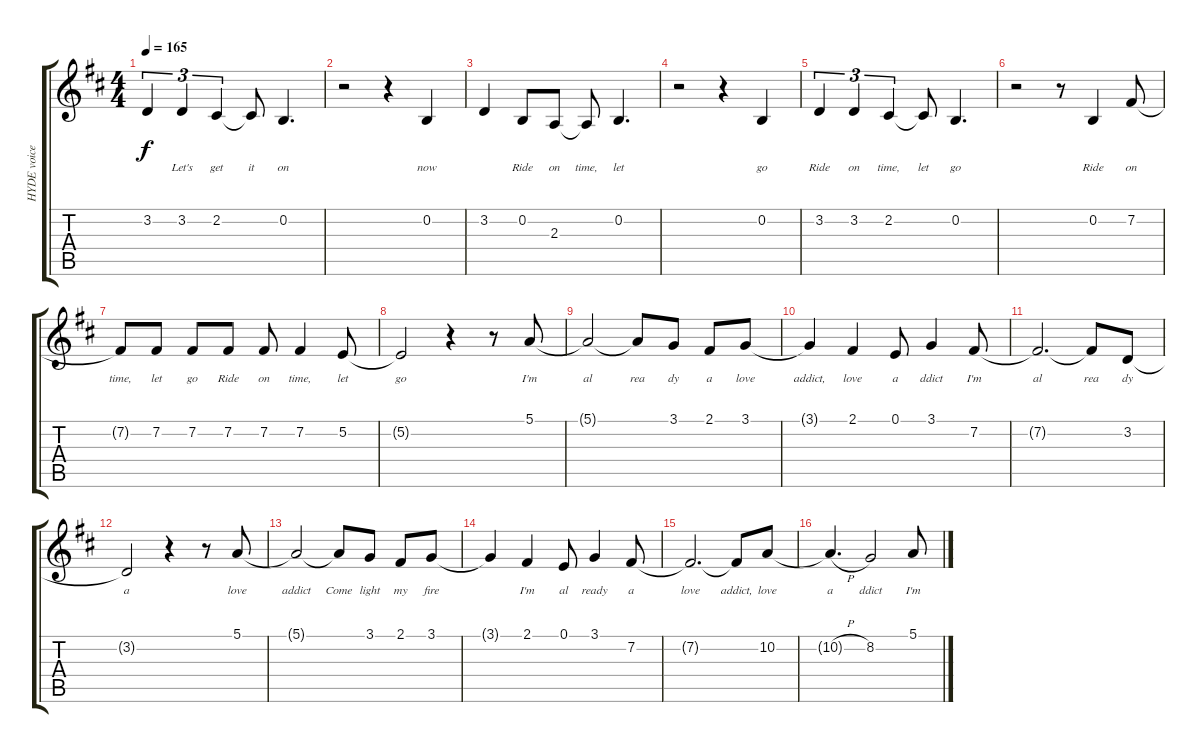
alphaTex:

\track ("HYDE voice" "HYDE voice") {instrument flute}
\staff {score tabs}
\tuning (E4 B3 G3 D3 A2 E2) {hide}
\ts (4 4)
\tempo 165
\clef g2
\ks d
3.2.4{tu (3 2) lyrics (0 "") lyrics (1 "") lyrics (2 "") lyrics (3 "") lyrics (4 "") dy f} 3.2.4{tu (3 2) lyrics (0 "Let's") lyrics (1 "") lyrics (2 "") lyrics (3 "") lyrics (4 "")} 2.2.4{tu (3 2) lyrics (0 "get") lyrics (1 "") lyrics (2 "") lyrics (3 "") lyrics (4 "")} 2.2{t}.8{lyrics (0 "it") lyrics (1 "") lyrics (2 "") lyrics (3 "") lyrics (4 "")} 0.2.4{d lyrics (0 "on") lyrics (1 "") lyrics (2 "") lyrics (3 "") lyrics (4 "")} |
r.2 r.4 0.2.4{lyrics (0 "now") lyrics (1 "") lyrics (2 "") lyrics (3 "") lyrics (4 "")} |
3.2.4{lyrics (0 "") lyrics (1 "") lyrics (2 "") lyrics (3 "") lyrics (4 "")} 0.2.8{lyrics (0 "Ride") lyrics (1 "") lyrics (2 "") lyrics (3 "") lyrics (4 "")} 2.3.8{lyrics (0 "on") lyrics (1 "") lyrics (2 "") lyrics (3 "") lyrics (4 "")} 2.3{t}.8{lyrics (0 "time,") lyrics (1 "") lyrics (2 "") lyrics (3 "") lyrics (4 "")} 0.2.4{d lyrics (0 "let") lyrics (1 "") lyrics (2 "") lyrics (3 "") lyrics (4 "")} |
r.2 r.4 0.2.4{lyrics (0 "go") lyrics (1 "") lyrics (2 "") lyrics (3 "") lyrics (4 "")} |
3.2.4{tu (3 2) lyrics (0 "Ride") lyrics (1 "") lyrics (2 "") lyrics (3 "") lyrics (4 "")} 3.2.4{tu (3 2) lyrics (0 "on") lyrics (1 "") lyrics (2 "") lyrics (3 "") lyrics (4 "")} 2.2.4{tu (3 2) lyrics (0 "time,") lyrics (1 "") lyrics (2 "") lyrics (3 "") lyrics (4 "")} 2.2{t}.8{lyrics (0 "let") lyrics (1 "") lyrics (2 "") lyrics (3 "") lyrics (4 "")} 0.2.4{d lyrics (0 "go") lyrics (1 "") lyrics (2 "") lyrics (3 "") lyrics (4 "")} |
r.2 r.8 0.2.4{lyrics (0 "Ride") lyrics (1 "") lyrics (2 "") lyrics (3 "") lyrics (4 "")} 7.2.8{lyrics (0 "on") lyrics (1 "") lyrics (2 "") lyrics (3 "") lyrics (4 "")} |
7.2{t}.8{lyrics (0 "time,") lyrics (1 "") lyrics (2 "") lyrics (3 "") lyrics (4 "")} 7.2.8{lyrics (0 "let") lyrics (1 "") lyrics (2 "") lyrics (3 "") lyrics (4 "")} 7.2.8{lyrics (0 "go") lyrics (1 "") lyrics (2 "") lyrics (3 "") lyrics (4 "")} 7.2.8{lyrics (0 "Ride") lyrics (1 "") lyrics (2 "") lyrics (3 "") lyrics (4 "")} 7.2.8{lyrics (0 "on") lyrics (1 "") lyrics (2 "") lyrics (3 "") lyrics (4 "")} 7.2.4{lyrics (0 "time,") lyrics (1 "") lyrics (2 "") lyrics (3 "") lyrics (4 "")} 5.2.8{lyrics (0 "let") lyrics (1 "") lyrics (2 "") lyrics (3 "") lyrics (4 "")} |
5.2{t}.2{lyrics (0 "go") lyrics (1 "") lyrics (2 "") lyrics (3 "") lyrics (4 "")} r.4 r.8 5.1.8{lyrics (0 "I'm") lyrics (1 "") lyrics (2 "") lyrics (3 "") lyrics (4 "")} |
5.1{t}.2{lyrics (0 "al") lyrics (1 "") lyrics (2 "") lyrics (3 "") lyrics (4 "")} 5.1{t}.8{lyrics (0 "rea") lyrics (1 "") lyrics (2 "") lyrics (3 "") lyrics (4 "")} 3.1.8{lyrics (0 "dy") lyrics (1 "") lyrics (2 "") lyrics (3 "") lyrics (4 "")} 2.1.8{lyrics (0 "a") lyrics (1 "") lyrics (2 "") lyrics (3 "") lyrics (4 "")} 3.1.8{lyrics (0 "love") lyrics (1 "") lyrics (2 "") lyrics (3 "") lyrics (4 "")} |
3.1{t}.4{lyrics (0 "addict,") lyrics (1 "") lyrics (2 "") lyrics (3 "") lyrics (4 "")} 2.1.4{lyrics (0 "love") lyrics (1 "") lyrics (2 "") lyrics (3 "") lyrics (4 "")} 0.1.8{lyrics (0 "a") lyrics (1 "") lyrics (2 "") lyrics (3 "") lyrics (4 "")} 3.1.4{lyrics (0 "ddict") lyrics (1 "") lyrics (2 "") lyrics (3 "") lyrics (4 "")} 7.2.8{lyrics (0 "I'm") lyrics (1 "") lyrics (2 "") lyrics (3 "") lyrics (4 "")} |
7.2{t}.2{d lyrics (0 "al") lyrics (1 "") lyrics (2 "") lyrics (3 "") lyrics (4 "")} 7.2{t}.8{lyrics (0 "rea") lyrics (1 "") lyrics (2 "") lyrics (3 "") lyrics (4 "")} 3.2.8{lyrics (0 "dy") lyrics (1 "") lyrics (2 "") lyrics (3 "") lyrics (4 "")} |
3.2{t}.2{lyrics (0 "a") lyrics (1 "") lyrics (2 "") lyrics (3 "") lyrics (4 "")} r.4 r.8 5.1.8{lyrics (0 "love") lyrics (1 "") lyrics (2 "") lyrics (3 "") lyrics (4 "")} |
5.1{t}.2{lyrics (0 "addict") lyrics (1 "") lyrics (2 "") lyrics (3 "") lyrics (4 "")} 5.1{t}.8{lyrics (0 "Come") lyrics (1 "") lyrics (2 "") lyrics (3 "") lyrics (4 "")} 3.1.8{lyrics (0 "light") lyrics (1 "") lyrics (2 "") lyrics (3 "") lyrics (4 "")} 2.1.8{lyrics (0 "my") lyrics (1 "") lyrics (2 "") lyrics (3 "") lyrics (4 "")} 3.1.8{lyrics (0 "fire") lyrics (1 "") lyrics (2 "") lyrics (3 "") lyrics (4 "")} |
3.1{t}.4{lyrics (0 "") lyrics (1 "") lyrics (2 "") lyrics (3 "") lyrics (4 "")} 2.1.4{lyrics (0 "I'm") lyrics (1 "") lyrics (2 "") lyrics (3 "") lyrics (4 "")} 0.1.8{lyrics (0 "al") lyrics (1 "") lyrics (2 "") lyrics (3 "") lyrics (4 "")} 3.1.4{lyrics (0 "ready") lyrics (1 "") lyrics (2 "") lyrics (3 "") lyrics (4 "")} 7.2.8{lyrics (0 "a") lyrics (1 "") lyrics (2 "") lyrics (3 "") lyrics (4 "")} |
7.2{t}.2{d lyrics (0 "love") lyrics (1 "") lyrics (2 "") lyrics (3 "") lyrics (4 "")} 7.2{t}.8{lyrics (0 "addict,") lyrics (1 "") lyrics (2 "") lyrics (3 "") lyrics (4 "")} 10.2.8{lyrics (0 "love") lyrics (1 "") lyrics (2 "") lyrics (3 "") lyrics (4 "")} |
10.2{h t}.4{d lyrics (0 "a") lyrics (1 "") lyrics (2 "") lyrics (3 "") lyrics (4 "")} 8.2.2{lyrics (0 "ddict") lyrics (1 "") lyrics (2 "") lyrics (3 "") lyrics (4 "")} 5.1.8{lyrics (0 "I'm") lyrics (1 "") lyrics (2 "") lyrics (3 "") lyrics (4 "")}
